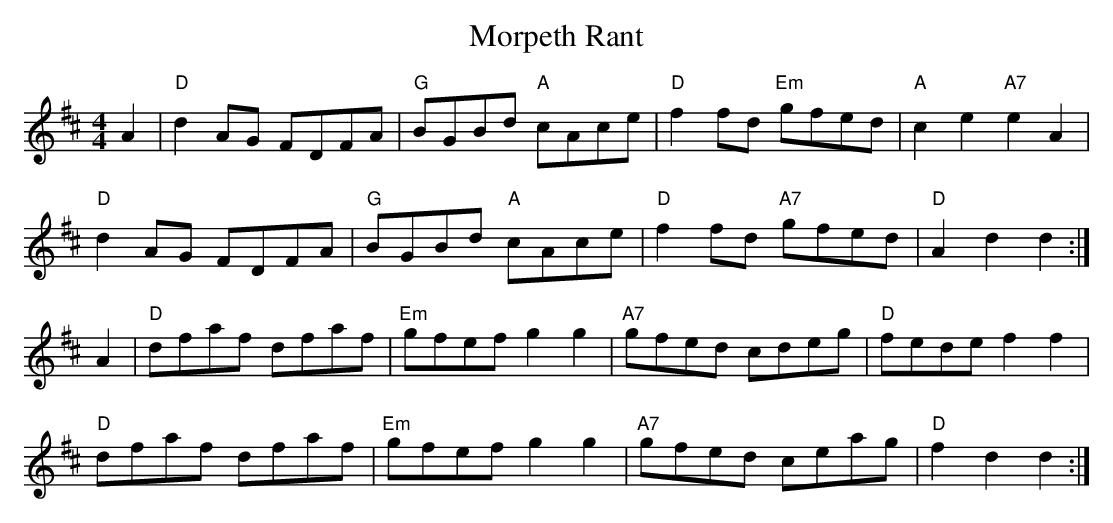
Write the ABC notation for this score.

X:1
T:Morpeth Rant
M:4/4
L:1/4
K:D
A|"D" dA/2G/2 F/2D/2F/2A/2|"G" B/2G/2B/2d/2 "A" c/2A/2c/2e/2|"D" f f/2d/2 "Em" g/2f/2e/2d/2|"A" ce"A7" eA|!
"D" dA/2G/2 F/2D/2F/2A/2|"G" B/2G/2B/2d/2 "A" c/2A/2c/2e/2|"D" f f/2d/2 "A7" g/2f/2e/2d/2|"D" Ad d:|!
A|"D" d/2f/2a/2f/2 d/2f/2a/2f/2|"Em" g/2f/2e/2f/2 gg|"A7" g/2f/2e/2d/2 c/2d/2e/2g/2|"D" f/2e/2d/e/2 f f|!
"D" d/2f/2a/2f/2 d/2f/2a/2f/2|"Em" g/2f/2e/2f/2 gg|"A7" g/2f/2e/2d/2 c/2e/2a/2g/2|"D" fd d:|
